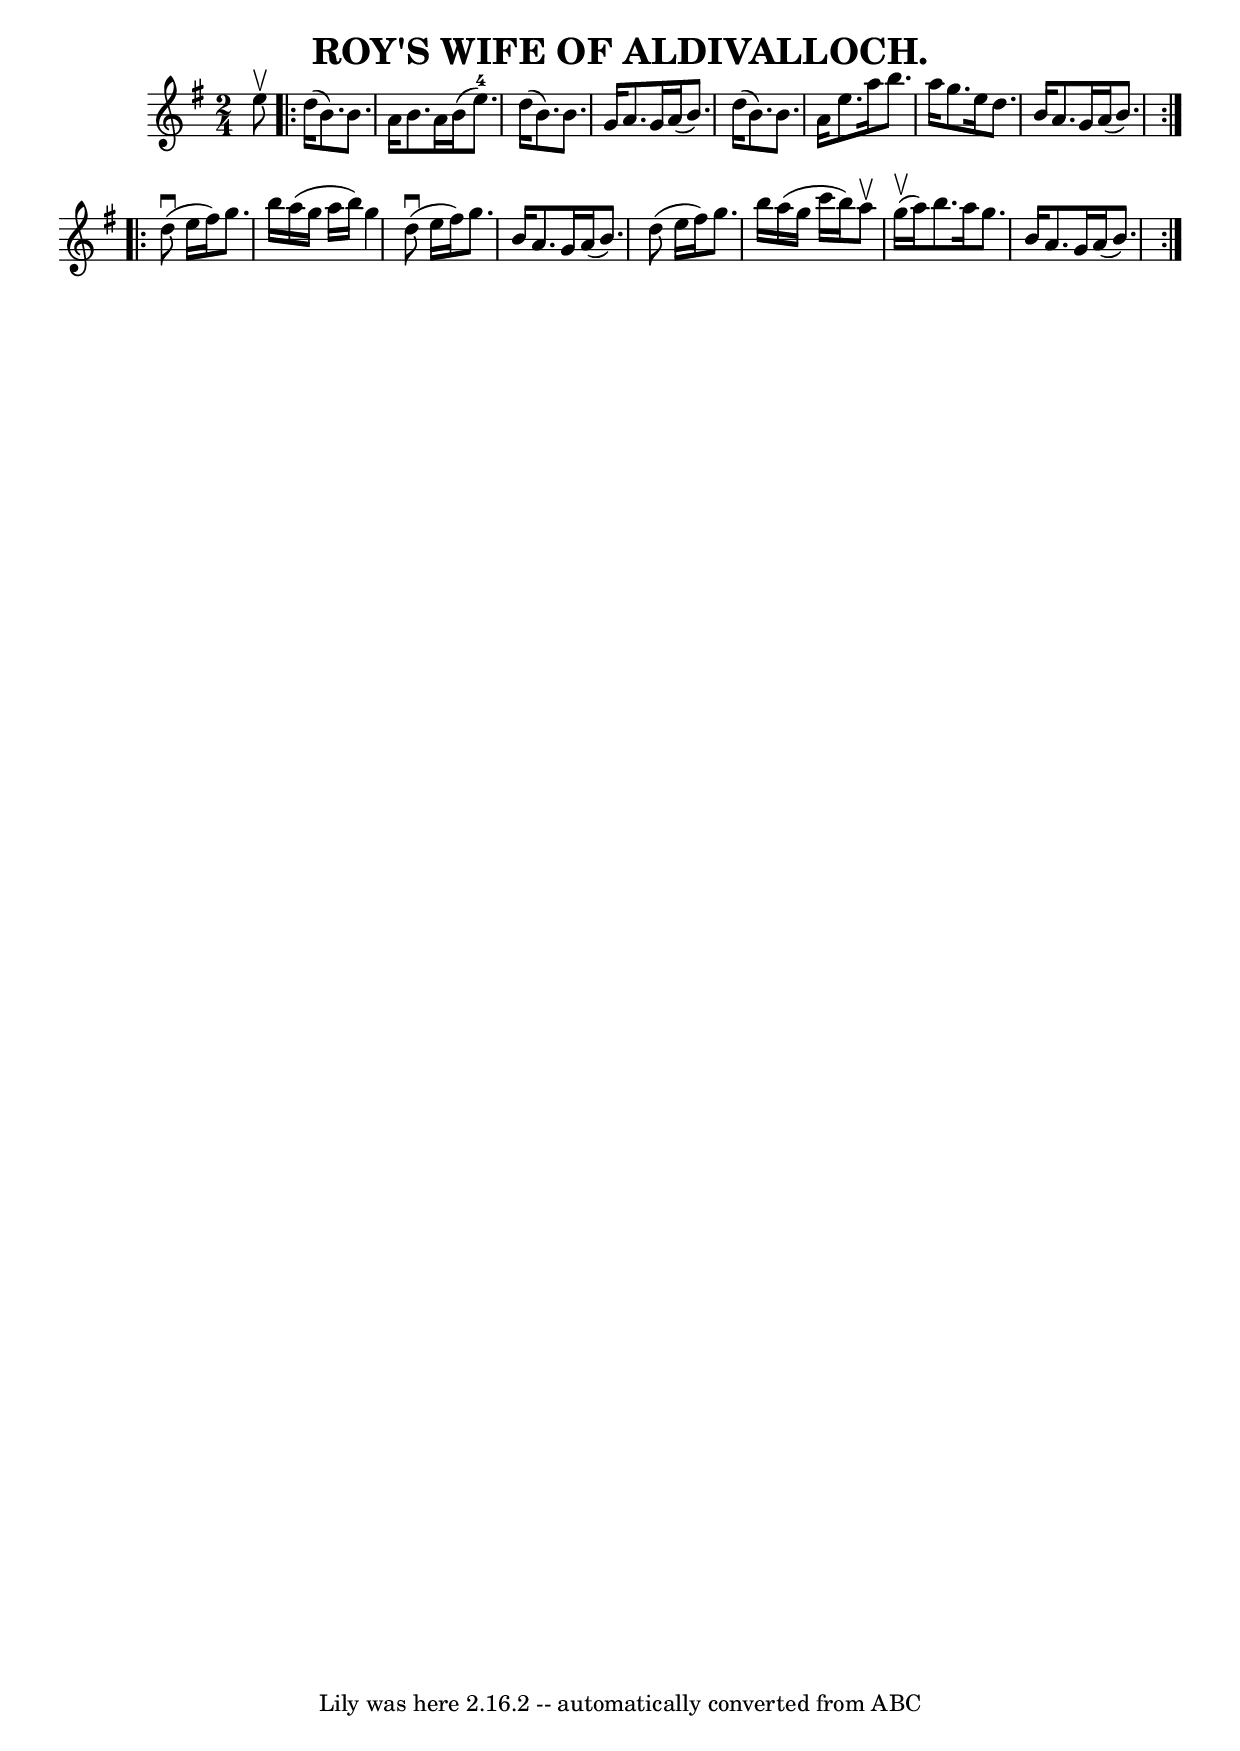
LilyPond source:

\version "2.16.2"
\include "Mammoth.ily"
\header {
  %% book = "Coles pg 26.7"
  crossRefNumber = "7"
  footnotes = "\\\\ROY'S WIFE. -- First couple join right hands and balance, [4 bars],\\\\down the centre [4 bars], balance at: the foot [4 bars],\\\\cross 4 hands with second couple, back with left hands [3 bars]"
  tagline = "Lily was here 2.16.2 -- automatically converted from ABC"
  title = "ROY'S WIFE OF ALDIVALLOCH."

}
voicedefault =  {


  \time 2/4 
  \key g \major
  e''8^\upbow 
  \repeat volta 2 {
    d''16 (b'8.)   
    b'8. a'16  |
    b'8. a'16 b'16 (e''8.-4) |
    
    d''16 (b'8.) b'8. g'16  |
    a'8. g'16 a'16 (b'8.) 
    |
    d''16 (b'8.) b'8. a'16  |
    e''8. a''16    
    b''8. a''16  |
    g''8. e''16 d''8. b'16  |
    a'8.    
    g'16 a'16 (b'8.) 
  }     
  \repeat volta 2 {
    d''8 (^\downbow e''16   
    fis''16) g''8. b''16  |
    a''16 (g''16 a''16 b''16) 
    g''4  |
    d''8 (^\downbow e''16 fis''16) g''8. b'16  
    |
    a'8. g'16 a'16 (b'8.) |
    d''8 (e''16    
    fis''16) g''8. b''16  |
    a''16 (g''16 c'''16 b''16) 
    a''8^\upbow g''16 (^\upbow a''16) |
    b''8. a''16    
    g''8. b'16  |
    a'8. g'16 a'16 (b'8.) 
  }   

}

\score{
  <<

    \context Staff="default"
    {
      \voicedefault 
      
    }

  >>
  \layout {
    
  }
  \midi {
  }

}
